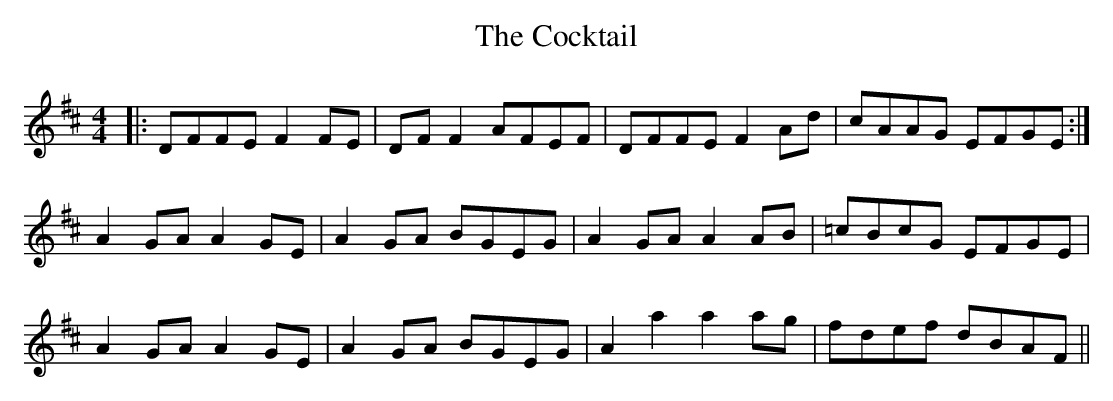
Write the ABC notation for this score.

X:1
T: The Cocktail
M: 4/4
L: 1/8
K: Dmaj
|:DFFE F2FE|DF F2 AFEF|DFFE F2 Ad|cAAG EFGE:|
A2 GA A2 GE|A2 GA BGEG|A2 GA A2AB|=cBcG EFGE|
A2 GA A2 GE|A2 GA BGEG|A2 a2 a2 ag|fdef dBAF||
